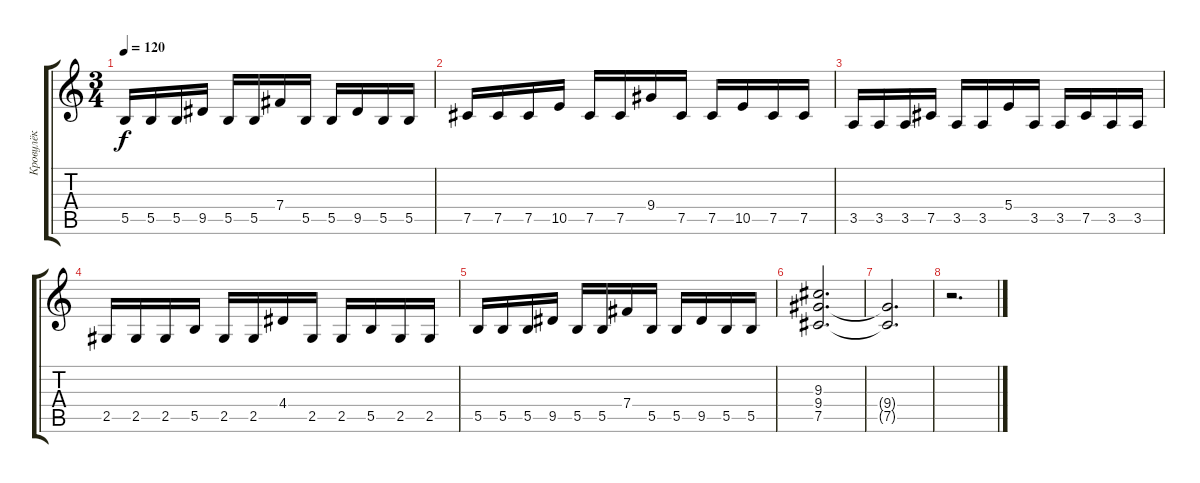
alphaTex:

\track ("Кровулёк" "Кровулёк") {instrument overdrivenguitar}
\staff {score tabs}
\tuning (Db4 Ab3 E3 B2 Gb2 Db2) {hide}
\ts (3 4)
\tempo 120
\clef g2
\ks c
5.5.16{dy f} 5.5.16 5.5.16 9.5.16 5.5.16 5.5.16 7.4.16 5.5.16 5.5.16 9.5.16 5.5.16 5.5.16 |
7.5.16 7.5.16 7.5.16 10.5.16 7.5.16 7.5.16 9.4.16 7.5.16 7.5.16 10.5.16 7.5.16 7.5.16 |
3.5.16 3.5.16 3.5.16 7.5.16 3.5.16 3.5.16 5.4.16 3.5.16 3.5.16 7.5.16 3.5.16 3.5.16 |
2.5.16 2.5.16 2.5.16 5.5.16 2.5.16 2.5.16 4.4.16 2.5.16 2.5.16 5.5.16 2.5.16 2.5.16 |
5.5.16 5.5.16 5.5.16 9.5.16 5.5.16 5.5.16 7.4.16 5.5.16 5.5.16 9.5.16 5.5.16 5.5.16 |
(9.3 9.4 7.5).2{d} |
(9.4{t} 7.5{t}).2{d} |
r.2{d}
